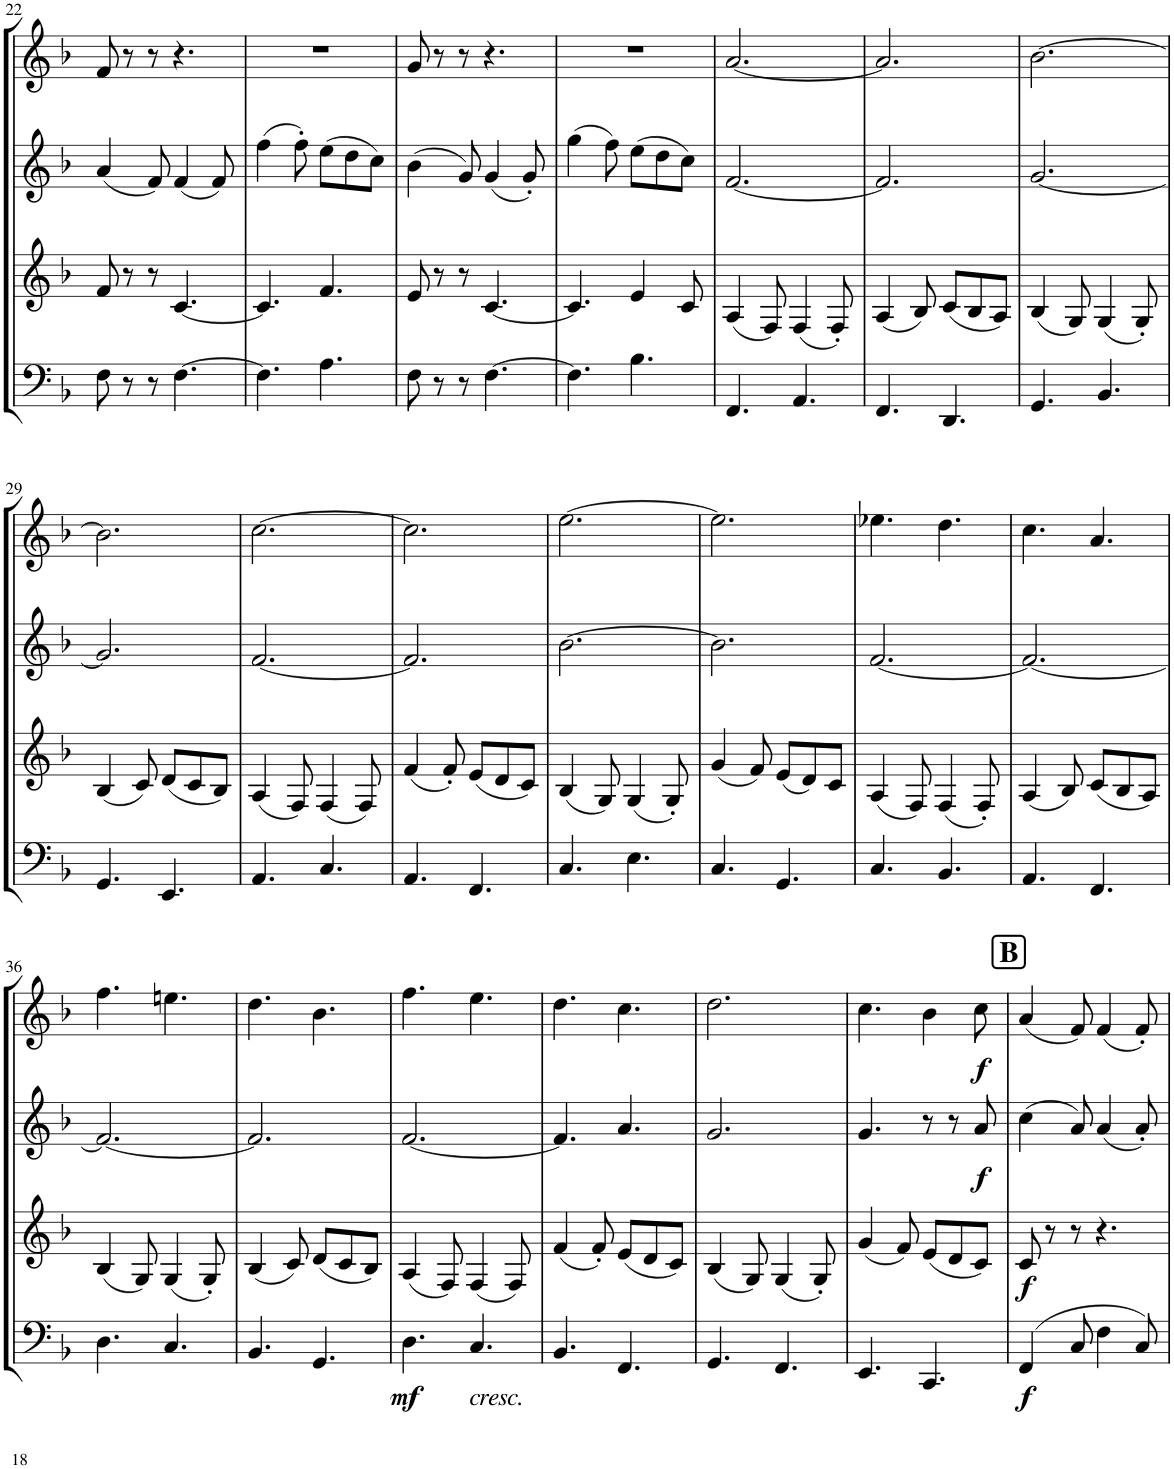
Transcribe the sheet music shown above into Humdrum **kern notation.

**kern	**dynam	**kern	**dynam	**kern	**dynam	**kern	**dynam
*part4	*part4	*part3	*part3	*part2	*part2	*part1	*part1
*staff4	*staff4	*staff3	*staff3	*staff2	*staff2	*staff1	*staff1
*I"Bassoon	*	*I"Bb Clarinet	*	*I"Oboe	*	*I"Flute	*
*I'Bsn	*	*I'Cl	*	*I'Ob	*	*I'Fl	*
!!LO:PB:g=z
*clefF4	*	*clefG2	*	*clefG2	*	*clefG2	*
*	*	*ITrd1c2	*	*	*	*	*
*k[b-]	*	*k[b-]	*	*k[b-]	*	*k[b-]	*
*M6/8	*	*M6/8	*	*M6/8	*	*M6/8	*
=22	=22	=22	=22	=22	=22	=22	=22
8F\	.	8f/	.	(4a/	.	8f/	.
8r	.	8r	.	.	.	8r	.
8r	.	8r	.	8f/)	.	8r	.
[4.F\	.	[4.c/	.	(4f/	.	4.r	.
.	.	.	.	8f/)	.	.	.
=23	=23	=23	=23	=23	=23	=23	=23
4.F\]	.	4.c/]	.	(4ff\	.	2.r	.
.	.	.	.	8ff'\)	.	.	.
4.A\	.	4.f/	.	(8ee\L	.	.	.
.	.	.	.	8dd\	.	.	.
.	.	.	.	8cc\J)	.	.	.
=24	=24	=24	=24	=24	=24	=24	=24
8F\	.	8e/	.	(4b-\	.	8g/	.
8r	.	8r	.	.	.	8r	.
8r	.	8r	.	8g/)	.	8r	.
[4.F\	.	[4.c/	.	(4g/	.	4.r	.
.	.	.	.	8g'/)	.	.	.
=25	=25	=25	=25	=25	=25	=25	=25
4.F\]	.	4.c/]	.	(4gg\	.	2.r	.
.	.	.	.	8ff\)	.	.	.
4.B-\	.	4e/	.	(8ee\L	.	.	.
.	.	.	.	8dd\	.	.	.
.	.	8c/	.	8cc\J)	.	.	.
=26	=26	=26	=26	=26	=26	=26	=26
4.FF/	.	(4A/	.	[2.f/	.	[2.a/	.
.	.	8F/)	.	.	.	.	.
4.AA/	.	(4F/	.	.	.	.	.
.	.	8F'/)	.	.	.	.	.
=27	=27	=27	=27	=27	=27	=27	=27
4.FF/	.	(4A/	.	2.f/]	.	2.a/]	.
.	.	8B-/)	.	.	.	.	.
4.DD/	.	(8c/L	.	.	.	.	.
.	.	8B-/	.	.	.	.	.
.	.	8A/J)	.	.	.	.	.
=28	=28	=28	=28	=28	=28	=28	=28
4.GG/	.	(4B-/	.	[2.g/	.	[2.b-\	.
.	.	8G/)	.	.	.	.	.
4.BB-/	.	(4G/	.	.	.	.	.
.	.	8G'/)	.	.	.	.	.
!!LO:LB:g=z
=29	=29	=29	=29	=29	=29	=29	=29
4.GG/	.	(4B-/	.	2.g/]	.	2.b-\]	.
.	.	8c/)	.	.	.	.	.
4.EE/	.	(8d/L	.	.	.	.	.
.	.	8c/	.	.	.	.	.
.	.	8B-/J)	.	.	.	.	.
=30	=30	=30	=30	=30	=30	=30	=30
4.AA/	.	(4A/	.	[2.f/	.	[2.cc\	.
.	.	8F/)	.	.	.	.	.
4.C/	.	(4F/	.	.	.	.	.
.	.	8F/)	.	.	.	.	.
=31	=31	=31	=31	=31	=31	=31	=31
4.AA/	.	(4f/	.	2.f/]	.	2.cc\]	.
.	.	8f'/)	.	.	.	.	.
4.FF/	.	(8e/L	.	.	.	.	.
.	.	8d/	.	.	.	.	.
.	.	8c/J)	.	.	.	.	.
=32	=32	=32	=32	=32	=32	=32	=32
4.C/	.	(4B-/	.	[2.b-\	.	[2.ee\	.
.	.	8G/)	.	.	.	.	.
4.E\	.	(4G/	.	.	.	.	.
.	.	8G'/)	.	.	.	.	.
=33	=33	=33	=33	=33	=33	=33	=33
4.C/	.	(4g/	.	2.b-\]	.	2.ee\]	.
.	.	8f/)	.	.	.	.	.
4.GG/	.	(8e/L	.	.	.	.	.
.	.	8d/)	.	.	.	.	.
.	.	8c/J	.	.	.	.	.
=34	=34	=34	=34	=34	=34	=34	=34
4.C/	.	(4A/	.	[2.f/	.	4.ee-X\	.
.	.	8F/)	.	.	.	.	.
4.BB-/	.	(4F/	.	.	.	4.dd\	.
.	.	8F'/)	.	.	.	.	.
=35	=35	=35	=35	=35	=35	=35	=35
4.AA/	.	(4A/	.	2.f/_	.	4.cc\	.
.	.	8B-/)	.	.	.	.	.
4.FF/	.	(8c/L	.	.	.	4.a/	.
.	.	8B-/	.	.	.	.	.
.	.	8A/J)	.	.	.	.	.
!!LO:LB:g=z
=36	=36	=36	=36	=36	=36	=36	=36
4.D\	.	(4B-/	.	2.f/_	.	4.ff\	.
.	.	8G/)	.	.	.	.	.
4.C/	.	(4G/	.	.	.	4.een\	.
.	.	8G'/)	.	.	.	.	.
=37	=37	=37	=37	=37	=37	=37	=37
4.BB-/	.	(4B-/	.	2.f/]	.	4.dd\	.
.	.	8c/)	.	.	.	.	.
4.GG/	.	(8d/L	.	.	.	4.b-\	.
.	.	8c/	.	.	.	.	.
.	.	8B-/J)	.	.	.	.	.
=38	=38	=38	=38	=38	=38	=38	=38
!	!LO:DY:b	!	!	!	!	!	!
4.D\	mf	(4A/	.	[2.f/	.	4.ff\	.
.	.	8F/)	.	.	.	.	.
!LO:TX:b:i:t=cresc.	!	!	!	!	!	!	!
4.C/	.	(4F/	.	.	.	4.ee\	.
.	.	8F/)	.	.	.	.	.
=39	=39	=39	=39	=39	=39	=39	=39
4.BB-/	.	(4f/	.	4.f/]	.	4.dd\	.
.	.	8f'/)	.	.	.	.	.
4.FF/	.	(8e/L	.	4.a/	.	4.cc\	.
.	.	8d/	.	.	.	.	.
.	.	8c/J)	.	.	.	.	.
=40	=40	=40	=40	=40	=40	=40	=40
4.GG/	.	(4B-/	.	2.g/	.	2.dd\	.
.	.	8G/)	.	.	.	.	.
4.FF/	.	(4G/	.	.	.	.	.
.	.	8G'/)	.	.	.	.	.
=41	=41	=41	=41	=41	=41	=41	=41
4.EE/	.	(4g/	.	4.g/	.	4.cc\	.
.	.	8f/)	.	.	.	.	.
4.CC/	.	(8e/L	.	8r	.	4b-\	.
.	.	8d/	.	8r	.	.	.
!	!	!	!	!	!LO:DY:b	!	!LO:DY:b
.	.	8c/J)	.	8a/	f	8cc\	f
!!LO:REH:place=s1:a:B:cj:fs=14:t=B
=42	=42	=42	=42	=42	=42	=42	=42
!	!LO:DY:b	!	!LO:DY:b	!	!	!	!
(4FF/	f	8c/	f	(4cc\	.	(4a/	.
.	.	8r	.	.	.	.	.
8C/	.	8r	.	8a/)	.	8f/)	.
4F\	.	4.r	.	(4a/	.	(4f/	.
8C/)	.	.	.	8a'/)	.	8f'/)	.
=	=	=	=	=	=	=	=
*-	*-	*-	*-	*-	*-	*-	*-
